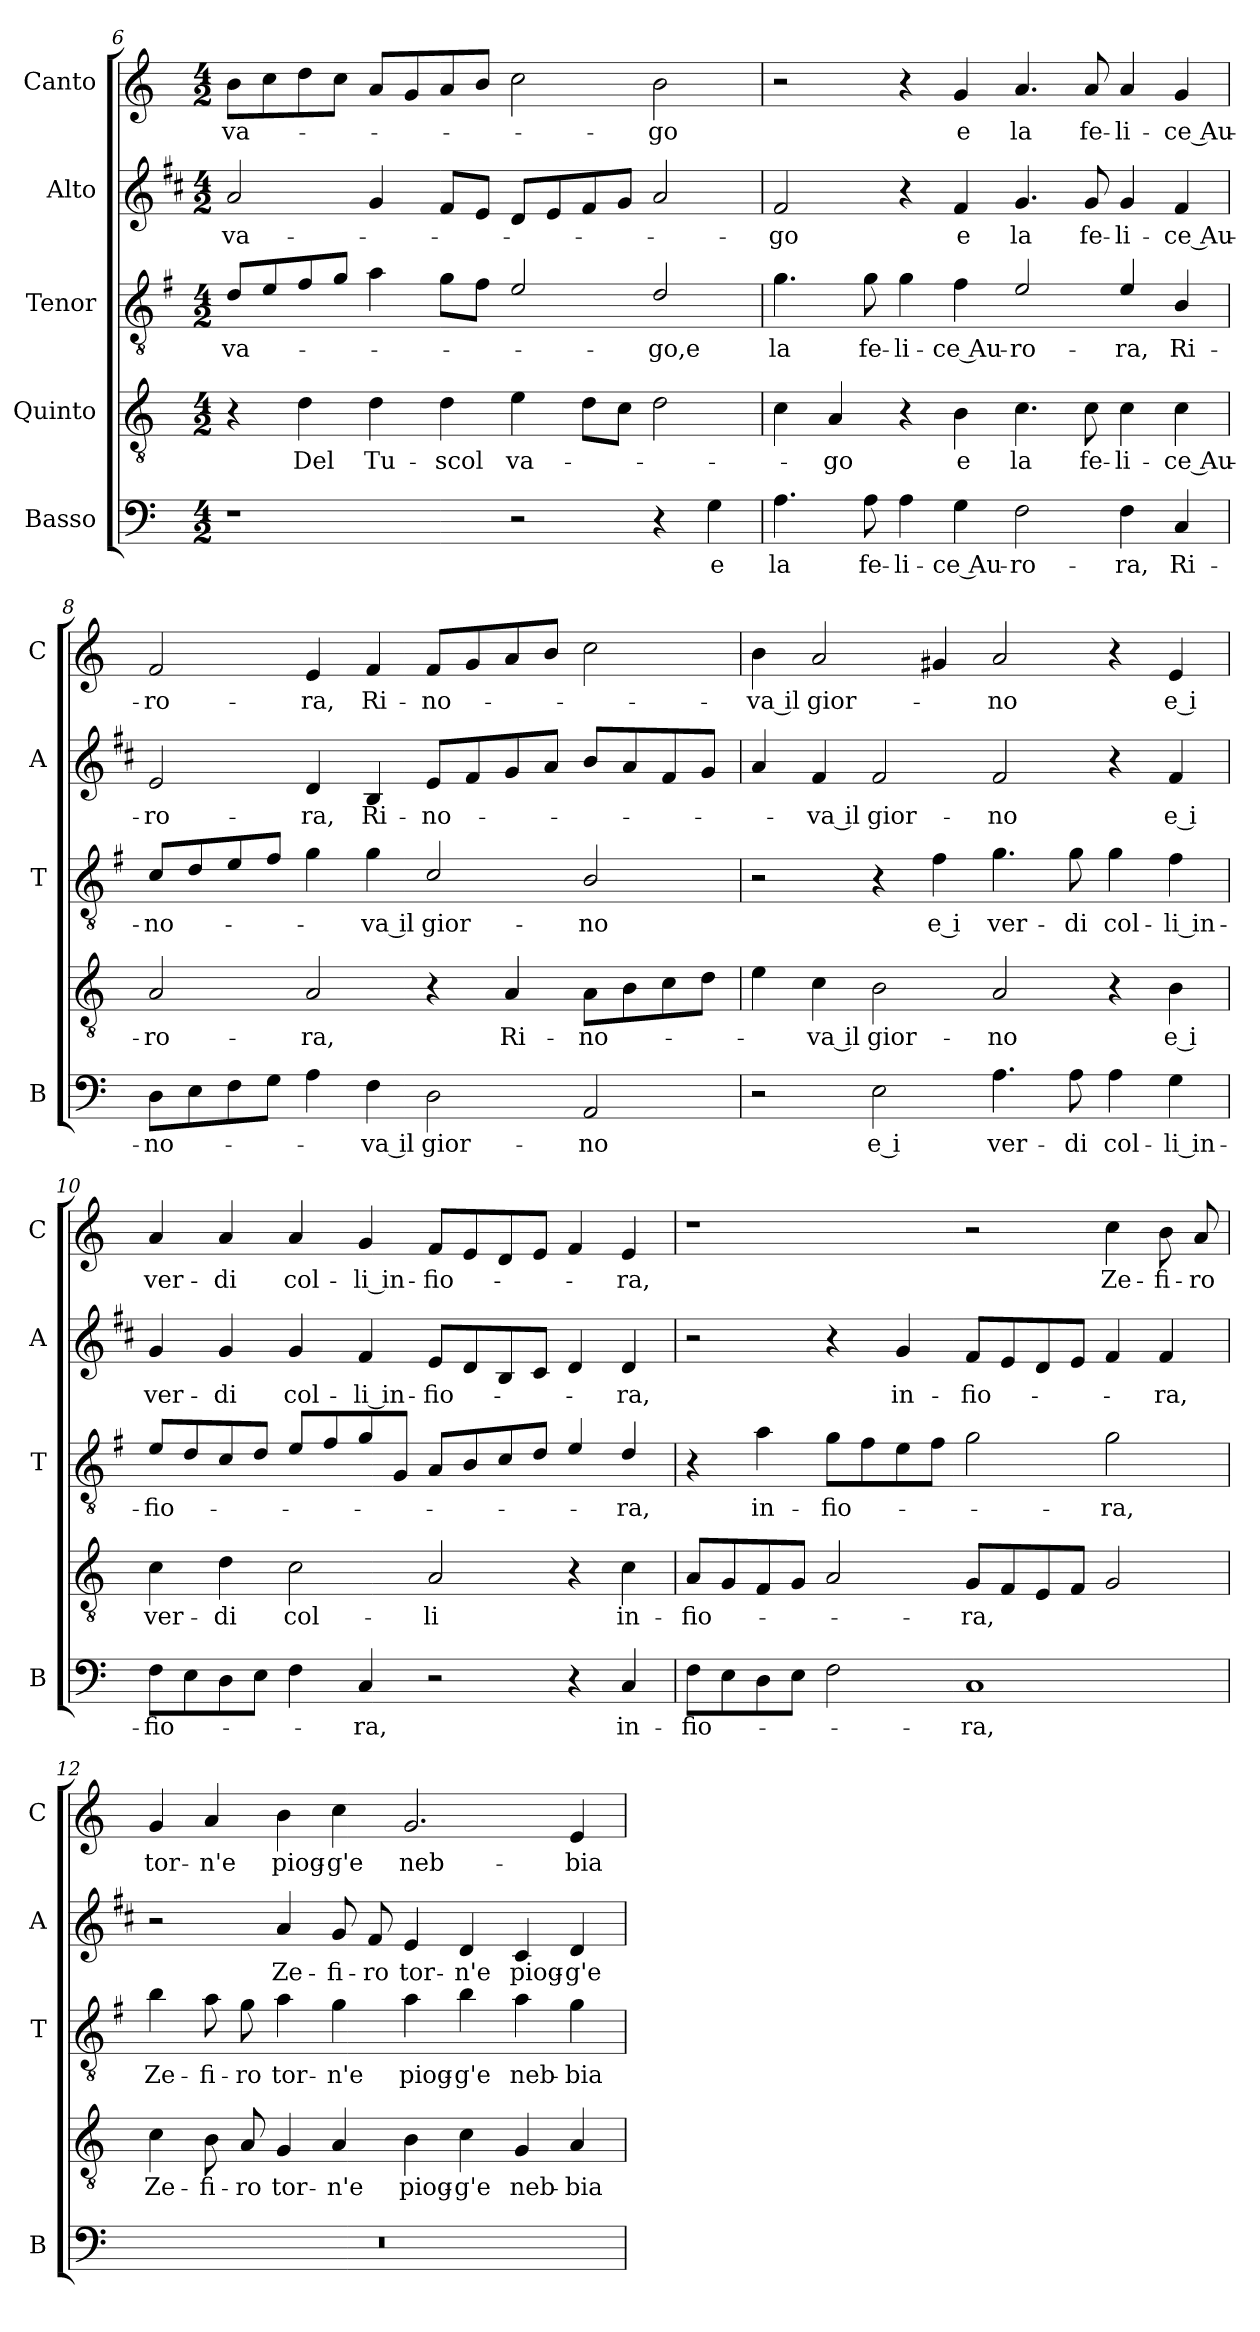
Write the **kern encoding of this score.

**kern	**text	**kern	**text	**kern	**text	**kern	**text	**kern	**text
*part5	*part5	*part4	*part4	*part3	*part3	*part2	*part2	*part1	*part1
*staff5	*staff5	*staff4	*staff4	*staff3	*staff3	*staff2	*staff2	*staff1	*staff1
*I"Basso	*	*I"Quinto	*	*I"Tenor	*	*I"Alto	*	*I"Canto	*
*I'B	*	*	*	*I'T	*	*I'A	*	*I'C	*
*clefF4	*	*clefGv2	*	*clefGv2	*	*clefG2	*	*clefG2	*
*	*	*	*	*ITrd4c7	*	*ITrd1c2	*	*	*
*k[]	*	*k[]	*	*k[]	*	*k[]	*	*k[]	*
*C:	*	*C:	*	*C:	*	*C:	*	*C:	*
*M4/2	*	*M4/2	*	*M4/2	*	*M4/2	*	*M4/2	*
=6	=6	=6	=6	=6	=6	=6	=6	=6	=6
!	!	!	!	!	!LO:LY:b	!	!LO:LY:b	!	!LO:LY:b
1r	.	4r	.	8G/L	va-	2g/	va-	8b\L	va-
.	.	.	.	8A/	.	.	.	8cc\	.
!	!	!	!LO:LY:b	!	!	!	!	!	!
.	.	4d\	Del	8B/	.	.	.	8dd\	.
.	.	.	.	8c/J	.	.	.	8cc\J	.
!	!	!	!LO:LY:b	!	!	!	!	!	!
.	.	4d\	Tu-	4d\	.	4f/	.	8a/L	.
.	.	.	.	.	.	.	.	8g/	.
!	!	!	!LO:LY:b	!	!	!	!	!	!
.	.	4d\	-scol	8c\L	.	8e/L	.	8a/	.
.	.	.	.	8B\J	.	8d/J	.	8b/J	.
!	!	!	!LO:LY:b	!	!	!	!	!	!
2r	.	4e\	va-	2A/	.	8c/L	.	2cc\	.
.	.	.	.	.	.	8d/	.	.	.
.	.	8d\L	.	.	.	8e/	.	.	.
.	.	8c\J	.	.	.	8f/J	.	.	.
!	!	!	!	!	!LO:LY:b	!	!	!	!LO:LY:b
4r	.	2d\	.	2G/	-go,e	2g/	.	2b\	-go
!	!LO:LY:b	!	!	!	!	!	!	!	!
4G\	e	.	.	.	.	.	.	.	.
!!LO:PB:g=z
=7	=7	=7	=7	=7	=7	=7	=7	=7	=7
!	!LO:LY:b	!	!	!	!LO:LY:b	!	!LO:LY:b	!	!
4.A\	la	4c\	.	4.c\	la	2e/	-go	2r	.
!	!	!	!LO:LY:b	!	!	!	!	!	!
.	.	4A/	-go	.	.	.	.	.	.
!	!LO:LY:b	!	!	!	!LO:LY:b	!	!	!	!
8A\	fe-	.	.	8c\	fe-	.	.	.	.
!	!LO:LY:b	!	!	!	!LO:LY:b	!	!	!	!
4A\	-li-	4r	.	4c\	-li-	4r	.	4r	.
!	!LO:LY:b	!	!LO:LY:b	!	!LO:LY:b	!	!LO:LY:b	!	!LO:LY:b
4G\	-ce Au-	4B\	e	4B\	-ce Au-	4e/	e	4g/	e
!	!LO:LY:b	!	!LO:LY:b	!	!LO:LY:b	!	!LO:LY:b	!	!LO:LY:b
2F\	-ro-	4.c\	la	2A/	-ro-	4.f/	la	4.a/	la
!	!	!	!LO:LY:b	!	!	!	!LO:LY:b	!	!LO:LY:b
.	.	8c\	fe-	.	.	8f/	fe-	8a/	fe-
!	!LO:LY:b	!	!LO:LY:b	!	!LO:LY:b	!	!LO:LY:b	!	!LO:LY:b
4F\	-ra,	4c\	-li-	4A/	-ra,	4f/	-li-	4a/	-li-
!	!LO:LY:b	!	!LO:LY:b	!	!LO:LY:b	!	!LO:LY:b	!	!LO:LY:b
4C/	Ri-	4c\	-ce Au-	4E/	Ri-	4e/	-ce Au-	4g/	-ce Au-
=8	=8	=8	=8	=8	=8	=8	=8	=8	=8
!	!LO:LY:b	!	!LO:LY:b	!	!LO:LY:b	!	!LO:LY:b	!	!LO:LY:b
8D\L	-no-	2A/	-ro-	8F/L	-no-	2d/	-ro-	2f/	-ro-
8E\	.	.	.	8G/	.	.	.	.	.
8F\	.	.	.	8A/	.	.	.	.	.
8G\J	.	.	.	8B/J	.	.	.	.	.
!	!	!	!LO:LY:b	!	!	!	!LO:LY:b	!	!LO:LY:b
4A\	.	2A/	-ra,	4c\	.	4c/	-ra,	4e/	-ra,
!	!LO:LY:b	!	!	!	!LO:LY:b	!	!LO:LY:b	!	!LO:LY:b
4F\	-va il	.	.	4c\	-va il	4A/	Ri-	4f/	Ri-
!	!LO:LY:b	!	!	!	!LO:LY:b	!	!LO:LY:b	!	!LO:LY:b
2D\	gior-	4r	.	2F/	gior-	8d/L	-no-	8f/L	-no-
.	.	.	.	.	.	8e/	.	8g/	.
!	!	!	!LO:LY:b	!	!	!	!	!	!
.	.	4A/	Ri-	.	.	8f/	.	8a/	.
.	.	.	.	.	.	8g/J	.	8b/J	.
!	!LO:LY:b	!	!LO:LY:b	!	!LO:LY:b	!	!	!	!
2AA/	-no	8A\L	-no-	2E/	-no	8a/L	.	2cc\	.
.	.	8B\	.	.	.	8g/	.	.	.
.	.	8c\	.	.	.	8e/	.	.	.
.	.	8d\J	.	.	.	8f/J	.	.	.
=9	=9	=9	=9	=9	=9	=9	=9	=9	=9
!	!	!	!	!	!	!	!	!	!LO:LY:b
2r	.	4e\	.	2r	.	4g/	.	4b\	-va il
!	!	!	!LO:LY:b	!	!	!	!LO:LY:b	!	!LO:LY:b
.	.	4c\	-va il	.	.	4e/	-va il	2a/	gior-
!	!LO:LY:b	!	!LO:LY:b	!	!	!	!LO:LY:b	!	!
2E\	e i	2B\	gior-	4r	.	2e/	gior-	.	.
!	!	!	!	!	!LO:LY:b	!	!	!	!
.	.	.	.	4B\	e i	.	.	4g#X/	.
!	!LO:LY:b	!	!LO:LY:b	!	!LO:LY:b	!	!LO:LY:b	!	!LO:LY:b
4.A\	ver-	2A/	-no	4.c\	ver-	2e/	-no	2a/	-no
!	!LO:LY:b	!	!	!	!LO:LY:b	!	!	!	!
8A\	-di	.	.	8c\	-di	.	.	.	.
!	!LO:LY:b	!	!	!	!LO:LY:b	!	!	!	!
4A\	col-	4r	.	4c\	col-	4r	.	4r	.
!	!LO:LY:b	!	!LO:LY:b	!	!LO:LY:b	!	!LO:LY:b	!	!LO:LY:b
4G\	-li in-	4B\	e i	4B\	-li in-	4e/	e i	4e/	e i
!!LO:LB:g=z
=10	=10	=10	=10	=10	=10	=10	=10	=10	=10
!	!LO:LY:b	!	!LO:LY:b	!	!LO:LY:b	!	!LO:LY:b	!	!LO:LY:b
8F\L	-fio-	4c\	ver-	8A/L	-fio-	4f/	ver-	4a/	ver-
8E\	.	.	.	8G/	.	.	.	.	.
!	!	!	!LO:LY:b	!	!	!	!LO:LY:b	!	!LO:LY:b
8D\	.	4d\	-di	8F/	.	4f/	-di	4a/	-di
8E\J	.	.	.	8G/J	.	.	.	.	.
!	!	!	!LO:LY:b	!	!	!	!LO:LY:b	!	!LO:LY:b
4F\	.	2c\	col-	8A/L	.	4f/	col-	4a/	col-
.	.	.	.	8B/	.	.	.	.	.
!	!LO:LY:b	!	!	!	!	!	!LO:LY:b	!	!LO:LY:b
4C/	-ra,	.	.	8c/	.	4e/	-li in-	4g/	-li in-
.	.	.	.	8C/J	.	.	.	.	.
!	!	!	!LO:LY:b	!	!	!	!LO:LY:b	!	!LO:LY:b
2r	.	2A/	-li	8D/L	.	8d/L	-fio-	8f/L	-fio-
.	.	.	.	8E/	.	8c/	.	8e/	.
.	.	.	.	8F/	.	8A/	.	8d/	.
.	.	.	.	8G/J	.	8B/J	.	8e/J	.
4r	.	4r	.	4A/	.	4c/	.	4f/	.
!	!LO:LY:b	!	!LO:LY:b	!	!LO:LY:b	!	!LO:LY:b	!	!LO:LY:b
4C/	in-	4c\	in-	4G/	-ra,	4c/	-ra,	4e/	-ra,
=11	=11	=11	=11	=11	=11	=11	=11	=11	=11
!	!LO:LY:b	!	!LO:LY:b	!	!	!	!	!	!
8F\L	-fio-	8A/L	-fio-	4r	.	2r	.	1r	.
8E\	.	8G/	.	.	.	.	.	.	.
!	!	!	!	!	!LO:LY:b	!	!	!	!
8D\	.	8F/	.	4d\	in-	.	.	.	.
8E\J	.	8G/J	.	.	.	.	.	.	.
!	!	!	!	!	!LO:LY:b	!	!	!	!
2F\	.	2A/	.	8c\L	-fio-	4r	.	.	.
.	.	.	.	8B\	.	.	.	.	.
!	!	!	!	!	!	!	!LO:LY:b	!	!
.	.	.	.	8A\	.	4f/	in-	.	.
.	.	.	.	8B\J	.	.	.	.	.
!	!LO:LY:b	!	!LO:LY:b	!	!	!	!LO:LY:b	!	!
1C	-ra,	8G/L	-ra,	2c\	.	8e/L	-fio-	2r	.
.	.	8F/	.	.	.	8d/	.	.	.
.	.	8E/	.	.	.	8c/	.	.	.
.	.	8F/J	.	.	.	8d/J	.	.	.
!	!	!	!	!	!LO:LY:b	!	!	!	!LO:LY:b
.	.	2G/	.	2c\	-ra,	4e/	.	4cc\	Ze-
!	!	!	!	!	!	!	!LO:LY:b	!	!LO:LY:b
.	.	.	.	.	.	4e/	-ra,	8b\	-fi-
!	!	!	!	!	!	!	!	!	!LO:LY:b
.	.	.	.	.	.	.	.	8a/	-ro
=12	=12	=12	=12	=12	=12	=12	=12	=12	=12
!	!	!	!LO:LY:b	!	!LO:LY:b	!	!	!	!LO:LY:b
0r	.	4c\	Ze-	4e\	Ze-	2r	.	4g/	tor-
!	!	!	!LO:LY:b	!	!LO:LY:b	!	!	!	!LO:LY:b
.	.	8B\	-fi-	8d\	-fi-	.	.	4a/	-n'e
!	!	!	!LO:LY:b	!	!LO:LY:b	!	!	!	!
.	.	8A/	-ro	8c\	-ro	.	.	.	.
!	!	!	!LO:LY:b	!	!LO:LY:b	!	!LO:LY:b	!	!LO:LY:b
.	.	4G/	tor-	4d\	tor-	4g/	Ze-	4b\	piog-
!	!	!	!LO:LY:b	!	!LO:LY:b	!	!LO:LY:b	!	!LO:LY:b
.	.	4A/	-n'e	4c\	-n'e	8f/	-fi-	4cc\	-g'e
!	!	!	!	!	!	!	!LO:LY:b	!	!
.	.	.	.	.	.	8e/	-ro	.	.
!	!	!	!LO:LY:b	!	!LO:LY:b	!	!LO:LY:b	!	!LO:LY:b
.	.	4B\	piog-	4d\	piog-	4d/	tor-	2.g/	neb-
!	!	!	!LO:LY:b	!	!LO:LY:b	!	!LO:LY:b	!	!
.	.	4c\	-g'e	4e\	-g'e	4c/	-n'e	.	.
!	!	!	!LO:LY:b	!	!LO:LY:b	!	!LO:LY:b	!	!
.	.	4G/	neb-	4d\	neb-	4B/	piog-	.	.
!	!	!	!LO:LY:b	!	!LO:LY:b	!	!LO:LY:b	!	!LO:LY:b
.	.	4A/	-bia	4c\	-bia	4c/	-g'e	4e/	-bia
=	=	=	=	=	=	=	=	=	=
*-	*-	*-	*-	*-	*-	*-	*-	*-	*-
